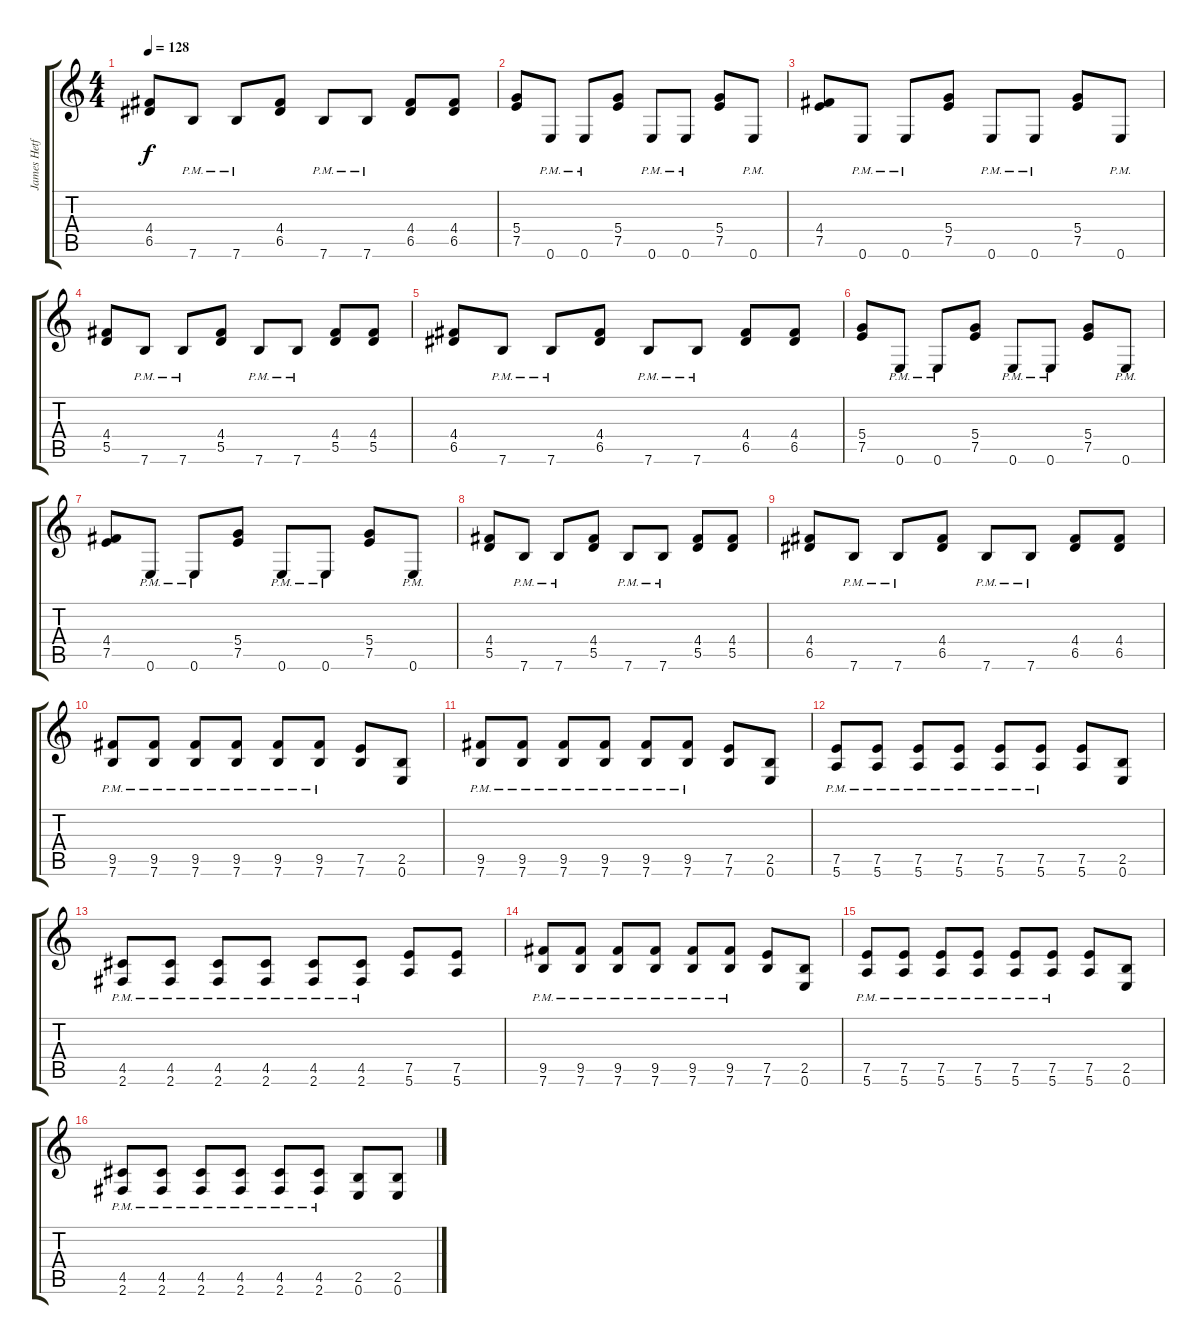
\track ("James Hetfield" "James Hetf") {instrument distortionguitar}
\staff {score tabs}
\tuning (E4 B3 G3 D3 A2 E2) {hide}
\ts (4 4)
\tempo 128
\clef g2
\ks c
(4.4 6.5).8{dy f} 7.6{pm}.8 7.6{pm}.8 (4.4 6.5).8 7.6{pm}.8 7.6{pm}.8 (4.4 6.5).8 (4.4 6.5).8 |
(5.4 7.5).8 0.6{pm}.8 0.6{pm}.8 (5.4 7.5).8 0.6{pm}.8 0.6{pm}.8 (5.4 7.5).8 0.6{pm}.8 |
(4.4 7.5).8 0.6{pm}.8 0.6{pm}.8 (5.4 7.5).8 0.6{pm}.8 0.6{pm}.8 (5.4 7.5).8 0.6{pm}.8 |
(4.4 5.5).8 7.6{pm}.8 7.6{pm}.8 (4.4 5.5).8 7.6{pm}.8 7.6{pm}.8 (4.4 5.5).8 (4.4 5.5).8 |
(4.4 6.5).8 7.6{pm}.8 7.6{pm}.8 (4.4 6.5).8 7.6{pm}.8 7.6{pm}.8 (4.4 6.5).8 (4.4 6.5).8 |
(5.4 7.5).8 0.6{pm}.8 0.6{pm}.8 (5.4 7.5).8 0.6{pm}.8 0.6{pm}.8 (5.4 7.5).8 0.6{pm}.8 |
(4.4 7.5).8 0.6{pm}.8 0.6{pm}.8 (5.4 7.5).8 0.6{pm}.8 0.6{pm}.8 (5.4 7.5).8 0.6{pm}.8 |
(4.4 5.5).8 7.6{pm}.8 7.6{pm}.8 (4.4 5.5).8 7.6{pm}.8 7.6{pm}.8 (4.4 5.5).8 (4.4 5.5).8 |
(4.4 6.5).8 7.6{pm}.8 7.6{pm}.8 (4.4 6.5).8 7.6{pm}.8 7.6{pm}.8 (4.4 6.5).8 (4.4 6.5).8 |
(9.5{pm} 7.6{pm}).8 (9.5{pm} 7.6{pm}).8 (9.5{pm} 7.6{pm}).8 (9.5{pm} 7.6{pm}).8 (9.5{pm} 7.6{pm}).8 (9.5{pm} 7.6{pm}).8 (7.5 7.6).8 (2.5 0.6).8 |
(9.5{pm} 7.6{pm}).8 (9.5{pm} 7.6{pm}).8 (9.5{pm} 7.6{pm}).8 (9.5{pm} 7.6{pm}).8 (9.5{pm} 7.6{pm}).8 (9.5{pm} 7.6{pm}).8 (7.5 7.6).8 (2.5 0.6).8 |
(7.5{pm} 5.6{pm}).8 (7.5{pm} 5.6{pm}).8 (7.5{pm} 5.6{pm}).8 (7.5{pm} 5.6{pm}).8 (7.5{pm} 5.6{pm}).8 (7.5{pm} 5.6{pm}).8 (7.5 5.6).8 (2.5 0.6).8 |
(4.5{pm} 2.6{pm}).8 (4.5{pm} 2.6{pm}).8 (4.5{pm} 2.6{pm}).8 (4.5{pm} 2.6{pm}).8 (4.5{pm} 2.6{pm}).8 (4.5{pm} 2.6{pm}).8 (7.5 5.6).8 (7.5 5.6).8 |
(9.5{pm} 7.6{pm}).8 (9.5{pm} 7.6{pm}).8 (9.5{pm} 7.6{pm}).8 (9.5{pm} 7.6{pm}).8 (9.5{pm} 7.6{pm}).8 (9.5{pm} 7.6{pm}).8 (7.5 7.6).8 (2.5 0.6).8 |
(7.5{pm} 5.6{pm}).8 (7.5{pm} 5.6{pm}).8 (7.5{pm} 5.6{pm}).8 (7.5{pm} 5.6{pm}).8 (7.5{pm} 5.6{pm}).8 (7.5{pm} 5.6{pm}).8 (7.5 5.6).8 (2.5 0.6).8 |
(4.5{pm} 2.6{pm}).8 (4.5{pm} 2.6{pm}).8 (4.5{pm} 2.6{pm}).8 (4.5{pm} 2.6{pm}).8 (4.5{pm} 2.6{pm}).8 (4.5{pm} 2.6{pm}).8 (2.5 0.6).8 (2.5 0.6).8
